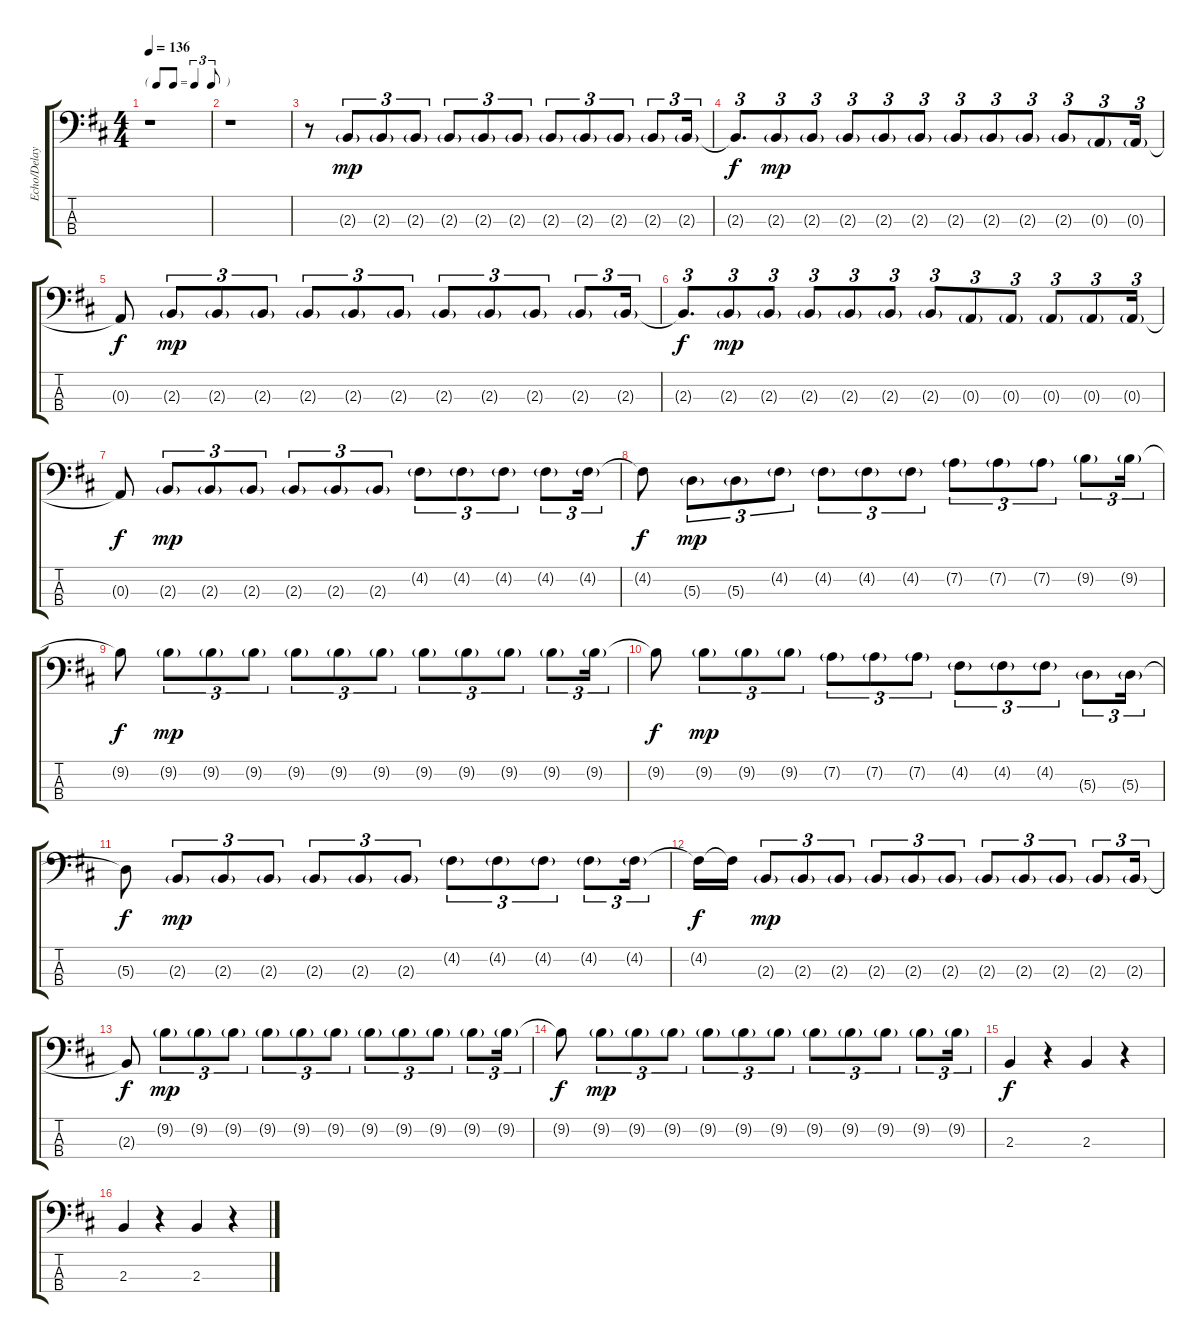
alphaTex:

\track ("Echo/Delay unit" "Echo/Delay") {instrument fretlessbass}
\staff {score tabs}
\tuning (G2 D2 A1 E1) {hide}
\ts (4 4)
\tf triplet8th
\tempo 136
\clef f4
\ks d
r.1{dy mp} |
r.1 |
r.8 2.3{g}.8{tu (3 2)} 2.3{g}.8{tu (3 2)} 2.3{g}.8{tu (3 2)} 2.3{g}.8{tu (3 2)} 2.3{g}.8{tu (3 2)} 2.3{g}.8{tu (3 2)} 2.3{g}.8{tu (3 2)} 2.3{g}.8{tu (3 2)} 2.3{g}.8{tu (3 2)} 2.3{g}.8{tu (3 2)} 2.3{g}.16{tu (3 2)} |
2.3{t}.8{d tu (3 2) dy f} 2.3{g}.8{tu (3 2) dy mp} 2.3{g}.8{tu (3 2)} 2.3{g}.8{tu (3 2)} 2.3{g}.8{tu (3 2)} 2.3{g}.8{tu (3 2)} 2.3{g}.8{tu (3 2)} 2.3{g}.8{tu (3 2)} 2.3{g}.8{tu (3 2)} 2.3{g}.8{tu (3 2)} 0.3{g}.8{tu (3 2)} 0.3{g}.16{tu (3 2)} |
0.3{t}.8{dy f} 2.3{g}.8{tu (3 2) dy mp} 2.3{g}.8{tu (3 2)} 2.3{g}.8{tu (3 2)} 2.3{g}.8{tu (3 2)} 2.3{g}.8{tu (3 2)} 2.3{g}.8{tu (3 2)} 2.3{g}.8{tu (3 2)} 2.3{g}.8{tu (3 2)} 2.3{g}.8{tu (3 2)} 2.3{g}.8{tu (3 2)} 2.3{g}.16{tu (3 2)} |
2.3{t}.8{d tu (3 2) dy f} 2.3{g}.8{tu (3 2) dy mp} 2.3{g}.8{tu (3 2)} 2.3{g}.8{tu (3 2)} 2.3{g}.8{tu (3 2)} 2.3{g}.8{tu (3 2)} 2.3{g}.8{tu (3 2)} 0.3{g}.8{tu (3 2)} 0.3{g}.8{tu (3 2)} 0.3{g}.8{tu (3 2)} 0.3{g}.8{tu (3 2)} 0.3{g}.16{tu (3 2)} |
0.3{t}.8{dy f} 2.3{g}.8{tu (3 2) dy mp} 2.3{g}.8{tu (3 2)} 2.3{g}.8{tu (3 2)} 2.3{g}.8{tu (3 2)} 2.3{g}.8{tu (3 2)} 2.3{g}.8{tu (3 2)} 4.2{g}.8{tu (3 2)} 4.2{g}.8{tu (3 2)} 4.2{g}.8{tu (3 2)} 4.2{g}.8{tu (3 2)} 4.2{g}.16{tu (3 2)} |
4.2{t}.8{dy f} 5.3{g}.8{tu (3 2) dy mp} 5.3{g}.8{tu (3 2)} 4.2{g}.8{tu (3 2)} 4.2{g}.8{tu (3 2)} 4.2{g}.8{tu (3 2)} 4.2{g}.8{tu (3 2)} 7.2{g}.8{tu (3 2)} 7.2{g}.8{tu (3 2)} 7.2{g}.8{tu (3 2)} 9.2{g}.8{tu (3 2)} 9.2{g}.16{tu (3 2)} |
9.2{t}.8{dy f} 9.2{g}.8{tu (3 2) dy mp} 9.2{g}.8{tu (3 2)} 9.2{g}.8{tu (3 2)} 9.2{g}.8{tu (3 2)} 9.2{g}.8{tu (3 2)} 9.2{g}.8{tu (3 2)} 9.2{g}.8{tu (3 2)} 9.2{g}.8{tu (3 2)} 9.2{g}.8{tu (3 2)} 9.2{g}.8{tu (3 2)} 9.2{g}.16{tu (3 2)} |
9.2{t}.8{dy f} 9.2{g}.8{tu (3 2) dy mp} 9.2{g}.8{tu (3 2)} 9.2{g}.8{tu (3 2)} 7.2{g}.8{tu (3 2)} 7.2{g}.8{tu (3 2)} 7.2{g}.8{tu (3 2)} 4.2{g}.8{tu (3 2)} 4.2{g}.8{tu (3 2)} 4.2{g}.8{tu (3 2)} 5.3{g}.8{tu (3 2)} 5.3{g}.16{tu (3 2)} |
5.3{t}.8{dy f} 2.3{g}.8{tu (3 2) dy mp} 2.3{g}.8{tu (3 2)} 2.3{g}.8{tu (3 2)} 2.3{g}.8{tu (3 2)} 2.3{g}.8{tu (3 2)} 2.3{g}.8{tu (3 2)} 4.2{g}.8{tu (3 2)} 4.2{g}.8{tu (3 2)} 4.2{g}.8{tu (3 2)} 4.2{g}.8{tu (3 2)} 4.2{g}.16{tu (3 2)} |
4.2{t}.16{dy f} 4.2{t}.16 2.3{g}.8{tu (3 2) dy mp} 2.3{g}.8{tu (3 2)} 2.3{g}.8{tu (3 2)} 2.3{g}.8{tu (3 2)} 2.3{g}.8{tu (3 2)} 2.3{g}.8{tu (3 2)} 2.3{g}.8{tu (3 2)} 2.3{g}.8{tu (3 2)} 2.3{g}.8{tu (3 2)} 2.3{g}.8{tu (3 2)} 2.3{g}.16{tu (3 2)} |
2.3{t}.8{dy f} 9.2{g}.8{tu (3 2) dy mp} 9.2{g}.8{tu (3 2)} 9.2{g}.8{tu (3 2)} 9.2{g}.8{tu (3 2)} 9.2{g}.8{tu (3 2)} 9.2{g}.8{tu (3 2)} 9.2{g}.8{tu (3 2)} 9.2{g}.8{tu (3 2)} 9.2{g}.8{tu (3 2)} 9.2{g}.8{tu (3 2)} 9.2{g}.16{tu (3 2)} |
9.2{t}.8{dy f} 9.2{g}.8{tu (3 2) dy mp} 9.2{g}.8{tu (3 2)} 9.2{g}.8{tu (3 2)} 9.2{g}.8{tu (3 2)} 9.2{g}.8{tu (3 2)} 9.2{g}.8{tu (3 2)} 9.2{g}.8{tu (3 2)} 9.2{g}.8{tu (3 2)} 9.2{g}.8{tu (3 2)} 9.2{g}.8{tu (3 2)} 9.2{g}.16{tu (3 2)} |
2.3.4{dy f} r.4 2.3.4 r.4 |
2.3.4 r.4 2.3.4 r.4
